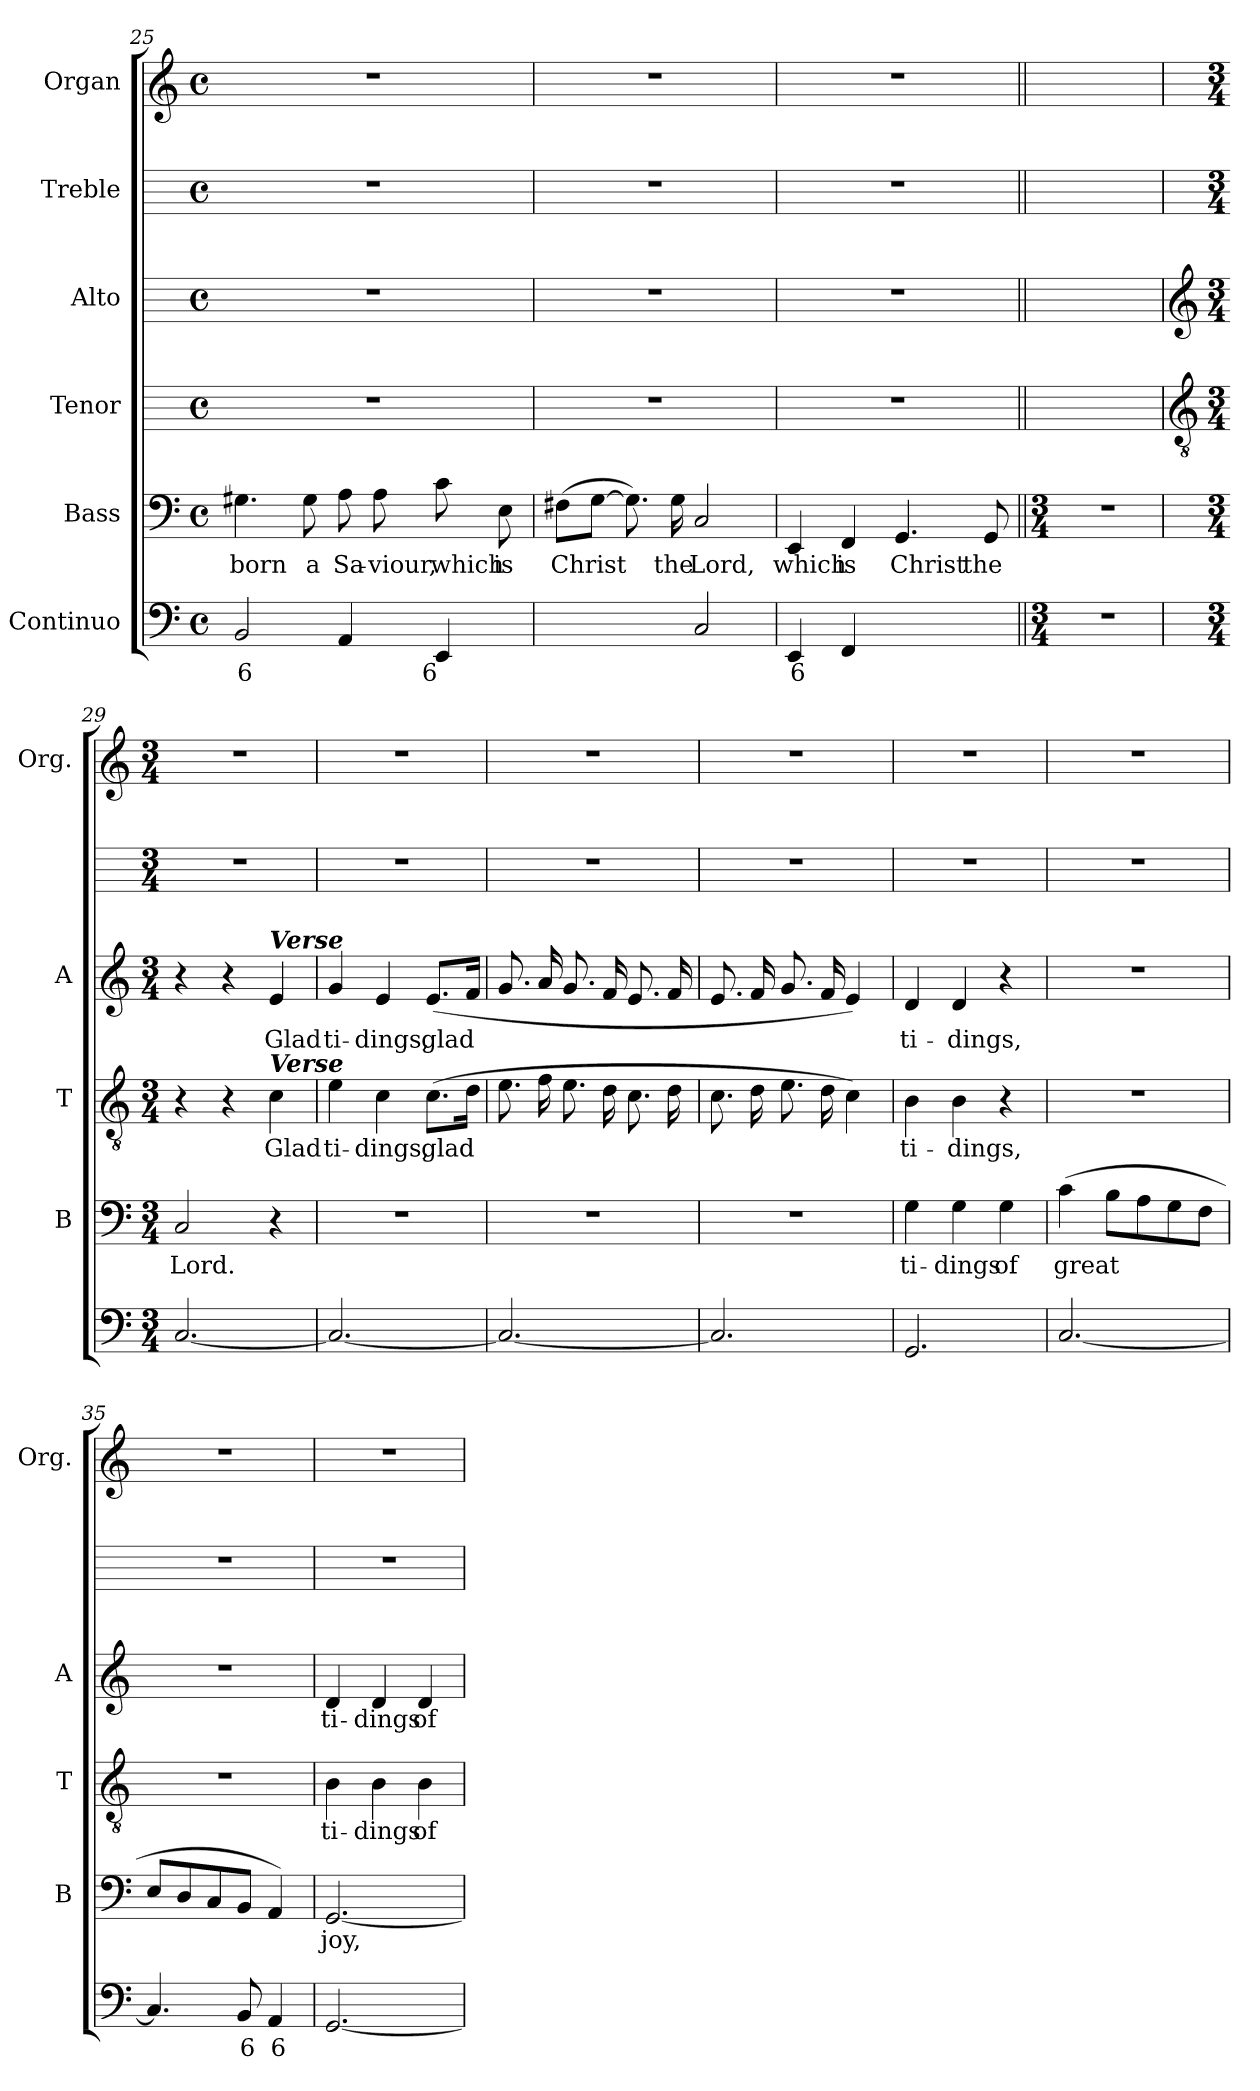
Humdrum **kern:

**kern	**text	**kern	**text	**kern	**text	**kern	**text	**kern	**kern
*part6	*part6	*part5	*part5	*part4	*part4	*part3	*part3	*part2	*part1
*staff6	*staff6	*staff5	*staff5	*staff4	*staff4	*staff3	*staff3	*staff2	*staff1
*I"Continuo	*	*I"Bass	*	*I"Tenor	*	*I"Alto	*	*I"Treble	*I"Organ
*	*	*I'B	*	*I'T	*	*I'A	*	*	*I'Org.
*clefF4	*	*clefF4	*	*	*	*	*	*	*clefG2
*k[]	*	*k[]	*	*	*	*	*	*	*k[]
*C:	*	*C:	*	*	*	*	*	*	*C:
*M4/4	*	*M4/4	*	*M4/4	*	*M4/4	*	*M4/4	*M4/4
*met(c)	*	*met(c)	*	*met(c)	*	*met(c)	*	*met(c)	*met(c)
=25	=25	=25	=25	=25	=25	=25	=25	=25	=25
!	!LO:LY:b	!	!LO:LY:b	!	!	!	!	!	!
2BB	6	4.G#X	born	1r	.	1r	.	1r	1r
!	!	!	!LO:LY:b	!	!	!	!	!	!
.	.	8G#	a	.	.	.	.	.	.
!	!	!	!LO:LY:b	!	!	!	!	!	!
4AA	.	8A	Sa-	.	.	.	.	.	.
!	!	!	!LO:LY:b	!	!	!	!	!	!
.	.	8A	-viour,	.	.	.	.	.	.
!	!LO:LY:b	!	!LO:LY:b	!	!	!	!	!	!
4EE	6	8c	which	.	.	.	.	.	.
!	!	!	!LO:LY:b	!	!	!	!	!	!
.	.	8E	is	.	.	.	.	.	.
=26	=26	=26	=26	=26	=26	=26	=26	=26	=26
!	!LO:LY:b	!	!LO:LY:b	!	!	!	!	!	!
[4GGyy	4	(>8F#XL	Christ	1r	.	1r	.	1r	1r
.	.	[8GJ	.	.	.	.	.	.	.
!	!LO:LY:b	!	!	!	!	!	!	!	!
4GGyy]	3	8.G])	.	.	.	.	.	.	.
!	!	!	!LO:LY:b	!	!	!	!	!	!
.	.	16G	the	.	.	.	.	.	.
!	!	!	!LO:LY:b	!	!	!	!	!	!
2C	.	2C	Lord,	.	.	.	.	.	.
=27	=27	=27	=27	=27	=27	=27	=27	=27	=27
!	!LO:LY:b	!	!LO:LY:b	!	!	!	!	!	!
4EE	6	4EE	which	1r	.	1r	.	1r	1r
!	!	!	!LO:LY:b	!	!	!	!	!	!
4FF	.	4FF	is	.	.	.	.	.	.
!	!LO:LY:b	!	!LO:LY:b	!	!	!	!	!	!
[4GGyy	4	4.GG	Christ	.	.	.	.	.	.
!	!LO:LY:b	!	!	!	!	!	!	!	!
4GGyy]	3	.	.	.	.	.	.	.	.
!	!	!	!LO:LY:b	!	!	!	!	!	!
.	.	8GG	the	.	.	.	.	.	.
=28||	=28||	=28||	=28||	=28||	=28||	=28||	=28||	=28||	=28||
*M3/4	*	*M3/4	*	*	*	*	*	*	*
2.r	.	2.r	.	2.ryy	.	2.ryy	.	2.ryy	2.ryy
!!LO:LB:g=z
=29	=29	=29	=29	=29	=29	=29	=29	=29	=29
*	*	*	*	*clefGv2	*	*clefG2	*	*	*
*	*	*	*	*k[]	*	*k[]	*	*	*
*	*	*	*	*C:	*	*C:	*	*	*
*M3/4	*	*M3/4	*	*M3/4	*	*M3/4	*	*M3/4	*M3/4
!	!	!	!LO:LY:b	!	!	!	!	!	!
[2.C	.	2C	Lord.	4r	.	4r	.	2.r	2.r
.	.	.	.	4r	.	4r	.	.	.
!	!	!	!	!	!	!LO:TX:a:Bi:t=Verse	!	!	!
!	!	!	!	!LO:TX:a:Bi:t=Verse	!	!	!	!	!
!	!	!	!	!	!LO:LY:b	!	!LO:LY:b	!	!
.	.	4r	.	4c	Glad	4e	Glad	.	.
=30	=30	=30	=30	=30	=30	=30	=30	=30	=30
!	!	!LO:N:vis=1	!	!	!LO:LY:b	!	!LO:LY:b	!	!
2.C_	.	2.r	.	4e	ti-	4g	ti-	2.r	2.r
!	!	!	!	!	!LO:LY:b	!	!LO:LY:b	!	!
.	.	.	.	4c	-dings,	4e	-dings,	.	.
!	!	!	!	!	!LO:LY:b	!	!LO:LY:b	!	!
.	.	.	.	(>8.cL	glad	(<8.eL	glad	.	.
.	.	.	.	16dJ	.	16fJ	.	.	.
=31	=31	=31	=31	=31	=31	=31	=31	=31	=31
!	!	!LO:N:vis=1	!	!	!	!	!	!	!
2.C_	.	2.r	.	8.eL	.	8.gL	.	2.r	2.r
.	.	.	.	16fL	.	16aL	.	.	.
.	.	.	.	8.e	.	8.g	.	.	.
.	.	.	.	16dL	.	16fL	.	.	.
.	.	.	.	8.c	.	8.e	.	.	.
.	.	.	.	16dJ	.	16fJ	.	.	.
=32	=32	=32	=32	=32	=32	=32	=32	=32	=32
!	!	!LO:N:vis=1	!	!	!	!	!	!	!
2.C]	.	2.r	.	8.cL	.	8.eL	.	2.r	2.r
.	.	.	.	16dL	.	16fL	.	.	.
.	.	.	.	8.e	.	8.g	.	.	.
.	.	.	.	16dJ	.	16fJ	.	.	.
.	.	.	.	4c)	.	4e)	.	.	.
=33	=33	=33	=33	=33	=33	=33	=33	=33	=33
!	!	!	!LO:LY:b	!	!LO:LY:b	!	!LO:LY:b	!	!
2.GG	.	4G	ti-	4B	ti-	4d	ti-	2.r	2.r
!	!	!	!LO:LY:b	!	!LO:LY:b	!	!LO:LY:b	!	!
.	.	4G	-dings	4B	-dings,	4d	-dings,	.	.
!	!	!	!LO:LY:b	!	!	!	!	!	!
.	.	4G	of	4r	.	4r	.	.	.
=34	=34	=34	=34	=34	=34	=34	=34	=34	=34
!	!	!	!LO:LY:b	!LO:N:vis=1	!	!LO:N:vis=1	!	!	!
[2.C	.	(<4c	great	2.r	.	2.r	.	2.r	2.r
.	.	8BL	.	.	.	.	.	.	.
.	.	8A	.	.	.	.	.	.	.
.	.	8G	.	.	.	.	.	.	.
.	.	8FJ	.	.	.	.	.	.	.
=35	=35	=35	=35	=35	=35	=35	=35	=35	=35
!	!	!	!	!LO:N:vis=1	!	!LO:N:vis=1	!	!	!
4.C]	.	8EL	.	2.r	.	2.r	.	2.r	2.r
.	.	8D	.	.	.	.	.	.	.
.	.	8C	.	.	.	.	.	.	.
!	!LO:LY:b	!	!	!	!	!	!	!	!
8BB	6	8BBJ	.	.	.	.	.	.	.
!	!LO:LY:b	!	!	!	!	!	!	!	!
4AA	6	4AA)	.	.	.	.	.	.	.
=36	=36	=36	=36	=36	=36	=36	=36	=36	=36
!	!	!	!LO:LY:b	!	!LO:LY:b	!	!LO:LY:b	!	!
[2.GG	.	[2.GG	joy,	4B	ti-	4d	ti-	2.r	2.r
!	!	!	!	!	!LO:LY:b	!	!LO:LY:b	!	!
.	.	.	.	4B	-dings	4d	-dings	.	.
!	!	!	!	!	!LO:LY:b	!	!LO:LY:b	!	!
.	.	.	.	4B	of	4d	of	.	.
=	=	=	=	=	=	=	=	=	=
*-	*-	*-	*-	*-	*-	*-	*-	*-	*-
